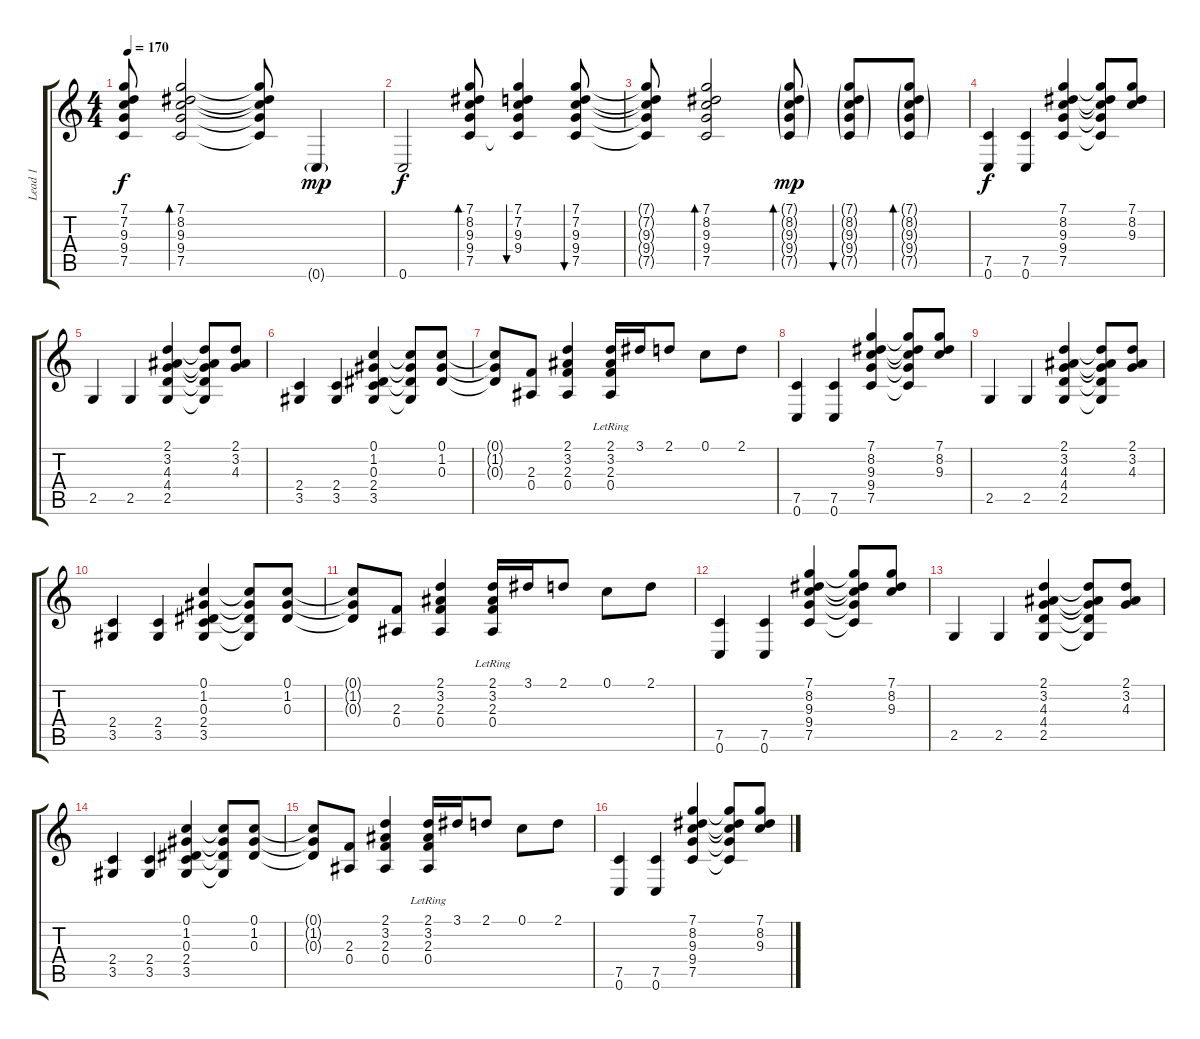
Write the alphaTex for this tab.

\track ("Lead 1" "Lead 1") {instrument distortionguitar}
\staff {score tabs}
\tuning (C4 G3 Eb3 Bb2 F2 C2) {hide}
\ts (4 4)
\tempo 170
\clef g2
\ks c
(7.1{t} 7.2{t} 9.3{t} 9.4{t} 7.5{t}).8{dy f} (7.1 8.2 9.3 9.4 7.5).2{bd 120} (7.1{t} 8.2{t} 9.3{t} 9.4{t} 7.5{t}).8 0.6{g}.4{dy mp} |
0.6.2{dy f} (7.1 8.2 9.3 9.4 7.5).8{bd 120} (7.1 7.2 9.3 9.4 7.5{t}).4{bu 120} (7.1 7.2 9.3 9.4 7.5).8{bu 120} |
(7.1{t} 7.2{t} 9.3{t} 9.4{t} 7.5{t}).8 (7.1 8.2 9.3 9.4 7.5).2{bd 120} (7.1{g} 8.2{g} 9.3{g} 9.4{g} 7.5{g}).8{bd 120 dy mp} (7.1{g} 8.2{g} 9.3{g} 9.4{g} 7.5{g}).8{bu 120} (7.1{g} 8.2{g} 9.3{g} 9.4{g} 7.5{g}).8{bd 120} |
(7.5 0.6).4{dy f} (7.5 0.6).4 (7.1 8.2 9.3 9.4 7.5).4 (7.1{t} 8.2{t} 9.3{t} 9.4{t} 7.5{t}).8 (7.1 8.2 9.3).8 |
2.5.4 2.5.4 (2.1 3.2 4.3 4.4 2.5).4 (2.1{t} 3.2{t} 4.3{t} 4.4{t} 2.5{t}).8 (2.1 3.2 4.3).8 |
(2.4 3.5).4 (2.4 3.5).4 (0.1 1.2 0.3 2.4 3.5).4 (0.1{t} 1.2{t} 0.3{t} 3.5{t}).8 (0.1 1.2 0.3).8 |
(0.1{t} 1.2{t} 0.3{t}).8 (2.3 0.4).8 (2.1 3.2 2.3 0.4).4 (2.1 3.2{lr} 2.3{lr} 0.4{lr}).16 3.1.16 2.1.8 0.1.8 2.1.8 |
(7.5 0.6).4 (7.5 0.6).4 (7.1 8.2 9.3 9.4 7.5).4 (7.1{t} 8.2{t} 9.3{t} 9.4{t} 7.5{t}).8 (7.1 8.2 9.3).8 |
2.5.4 2.5.4 (2.1 3.2 4.3 4.4 2.5).4 (2.1{t} 3.2{t} 4.3{t} 4.4{t} 2.5{t}).8 (2.1 3.2 4.3).8 |
(2.4 3.5).4 (2.4 3.5).4 (0.1 1.2 0.3 2.4 3.5).4 (0.1{t} 1.2{t} 0.3{t} 3.5{t}).8 (0.1 1.2 0.3).8 |
(0.1{t} 1.2{t} 0.3{t}).8 (2.3 0.4).8 (2.1 3.2 2.3 0.4).4 (2.1 3.2{lr} 2.3{lr} 0.4{lr}).16 3.1.16 2.1.8 0.1.8 2.1.8 |
(7.5 0.6).4 (7.5 0.6).4 (7.1 8.2 9.3 9.4 7.5).4 (7.1{t} 8.2{t} 9.3{t} 9.4{t} 7.5{t}).8 (7.1 8.2 9.3).8 |
2.5.4 2.5.4 (2.1 3.2 4.3 4.4 2.5).4 (2.1{t} 3.2{t} 4.3{t} 4.4{t} 2.5{t}).8 (2.1 3.2 4.3).8 |
(2.4 3.5).4 (2.4 3.5).4 (0.1 1.2 0.3 2.4 3.5).4 (0.1{t} 1.2{t} 0.3{t} 3.5{t}).8 (0.1 1.2 0.3).8 |
(0.1{t} 1.2{t} 0.3{t}).8 (2.3 0.4).8 (2.1 3.2 2.3 0.4).4 (2.1 3.2{lr} 2.3{lr} 0.4{lr}).16 3.1.16 2.1.8 0.1.8 2.1.8 |
(7.5 0.6).4 (7.5 0.6).4 (7.1 8.2 9.3 9.4 7.5).4 (7.1{t} 8.2{t} 9.3{t} 9.4{t} 7.5{t}).8 (7.1 8.2 9.3).8
